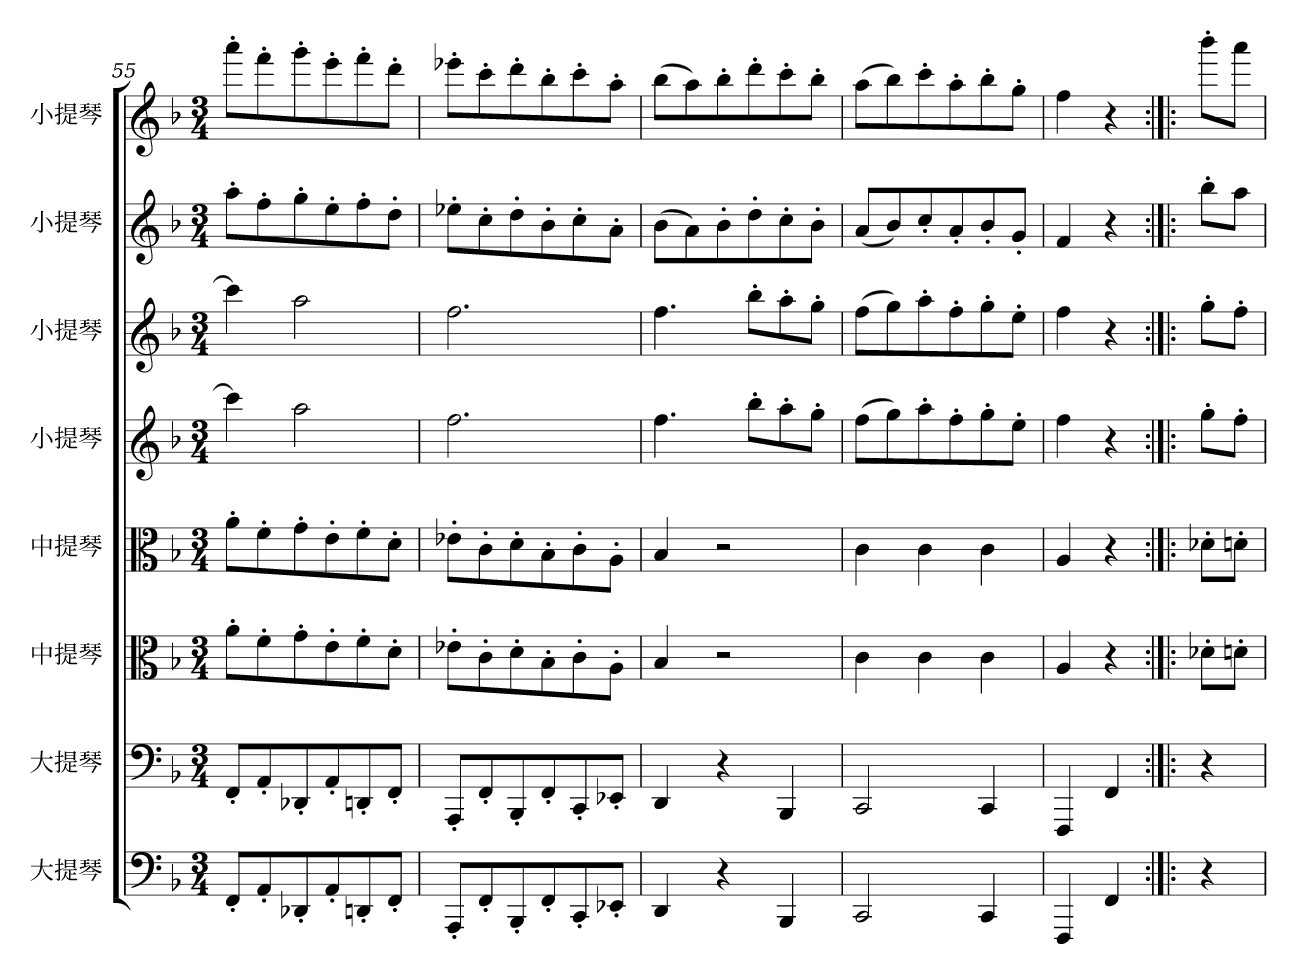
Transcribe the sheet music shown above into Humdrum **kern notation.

**kern	**kern	**kern	**kern	**kern	**kern	**kern	**kern
*part8	*part7	*part6	*part5	*part4	*part3	*part2	*part1
*staff8	*staff7	*staff6	*staff5	*staff4	*staff3	*staff2	*staff1
*I"大提琴	*I"大提琴	*I"中提琴	*I"中提琴	*I"小提琴	*I"小提琴	*I"小提琴	*I"小提琴
!!LO:LB:g=z
*clefF4	*clefF4	*clefC3	*clefC3	*clefG2	*clefG2	*clefG2	*clefG2
*k[b-]	*k[b-]	*k[b-]	*k[b-]	*k[b-]	*k[b-]	*k[b-]	*k[b-]
*M3/4	*M3/4	*M3/4	*M3/4	*M3/4	*M3/4	*M3/4	*M3/4
=55	=55	=55	=55	=55	=55	=55	=55
8FF'/L	8FF'/L	8a'\L	8a'\L	4ccc\]	4ccc\]	8aa'\L	8aaa'\L
8AA'/	8AA'/	8f'\	8f'\	.	.	8ff'\	8fff'\
8DD-X'/	8DD-X'/	8g'\	8g'\	2aa\	2aa\	8gg'\	8ggg'\
8AA'/	8AA'/	8e'\	8e'\	.	.	8ee'\	8eee'\
8DDn'/	8DDn'/	8f'\	8f'\	.	.	8ff'\	8fff'\
8FF'/J	8FF'/J	8d'\J	8d'\J	.	.	8dd'\J	8ddd'\J
=56	=56	=56	=56	=56	=56	=56	=56
8AAA'/L	8AAA'/L	8e-X'\L	8e-X'\L	2.ff\	2.ff\	8ee-X'\L	8eee-X'\L
8FF'/	8FF'/	8c'\	8c'\	.	.	8cc'\	8ccc'\
8BBB-'/	8BBB-'/	8d'\	8d'\	.	.	8dd'\	8ddd'\
8FF'/	8FF'/	8B-'\	8B-'\	.	.	8b-'\	8bb-'\
8CC'/	8CC'/	8c'\	8c'\	.	.	8cc'\	8ccc'\
8EE-X'/J	8EE-X'/J	8A'\J	8A'\J	.	.	8a'\J	8aa'\J
=57	=57	=57	=57	=57	=57	=57	=57
4DD/	4DD/	4B-/	4B-/	4.ff\	4.ff\	(>8b-\L	(>8bb-\L
.	.	.	.	.	.	8a\)	8aa\)
4r	4r	2r	2r	.	.	8b-'\	8bb-'\
.	.	.	.	8bb-'\L	8bb-'\L	8dd'\	8ddd'\
4BBB-/	4BBB-/	.	.	8aa'\	8aa'\	8cc'\	8ccc'\
.	.	.	.	8gg'\J	8gg'\J	8b-'\J	8bb-'\J
=58	=58	=58	=58	=58	=58	=58	=58
2CC/	2CC/	4c\	4c\	(>8ff\L	(>8ff\L	(<8a/L	(>8aa\L
.	.	.	.	8gg\)	8gg\)	8b-/)	8bb-\)
.	.	4c\	4c\	8aa'\	8aa'\	8cc'/	8ccc'\
.	.	.	.	8ff'\	8ff'\	8a'/	8aa'\
4CC/	4CC/	4c\	4c\	8gg'\	8gg'\	8b-'/	8bb-'\
.	.	.	.	8ee'\J	8ee'\J	8g'/J	8gg'\J
=59	=59	=59	=59	=59	=59	=59	=59
4FFF/	4FFF/	4A/	4A/	4ff\	4ff\	4f/	4ff\
4FF/	4FF/	4r	4r	4r	4r	4r	4r
=60:|!|:	=60:|!|:	=60:|!|:	=60:|!|:	=60:|!|:	=60:|!|:	=60:|!|:	=60:|!|:
4r	4r	8d-X'\L	8d-X'\L	8gg'\L	8gg'\L	8bb-'\L	8bbb-'\L
.	.	8dn'\J	8dn'\J	8ff'\J	8ff'\J	8aa\J	8aaa\J
=	=	=	=	=	=	=	=
*-	*-	*-	*-	*-	*-	*-	*-
